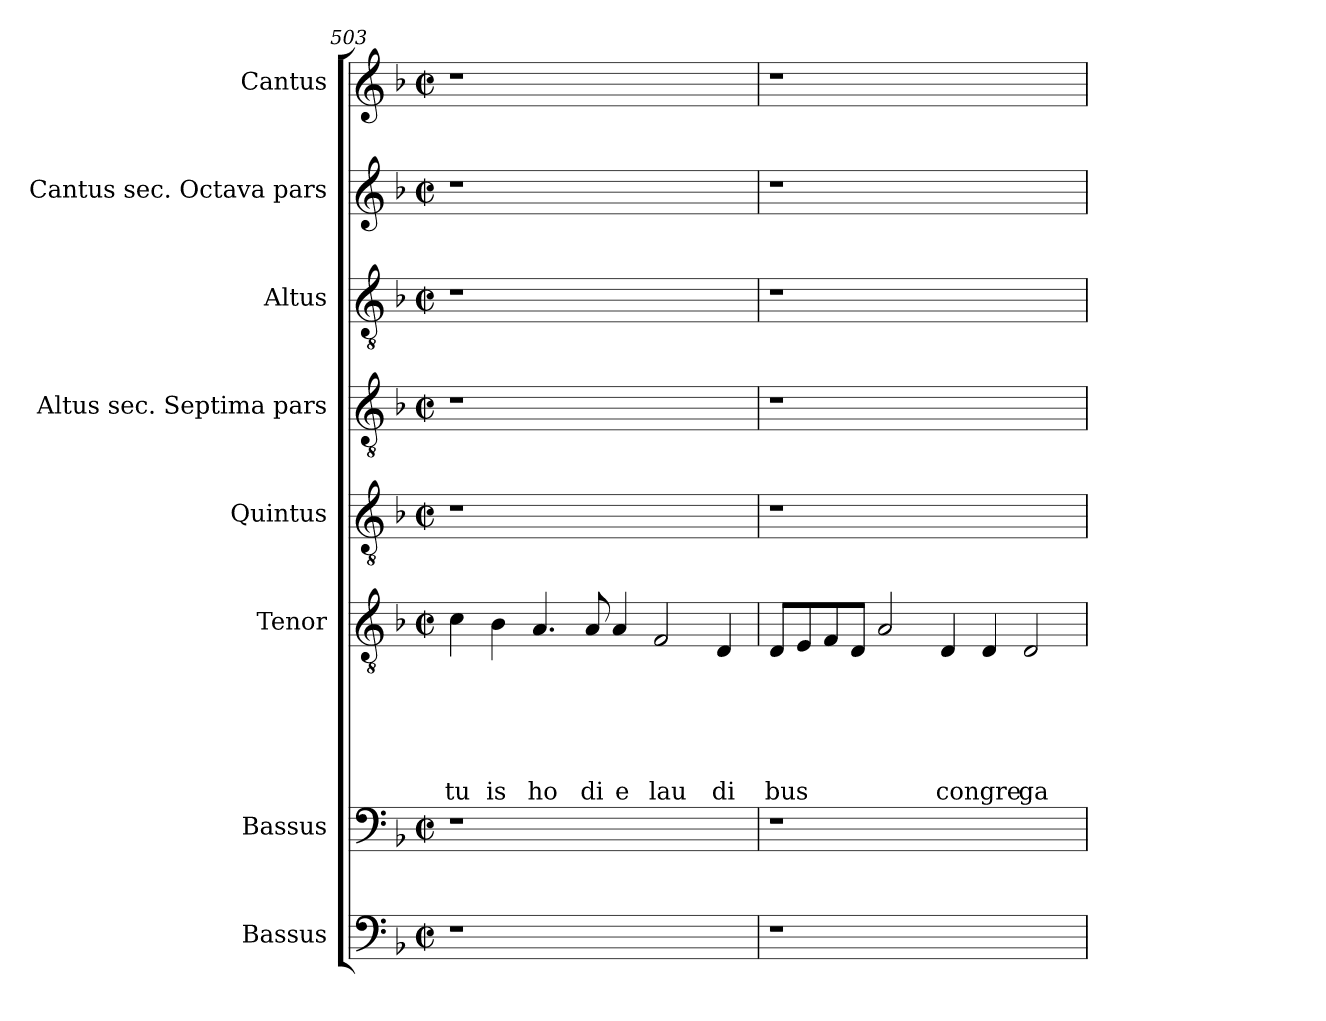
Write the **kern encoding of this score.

**kern	**kern	**kern	**text	**text	**text	**text	**text	**text	**kern	**kern	**kern	**kern	**kern
*part8	*part7	*part6	*part6	*part6	*part6	*part6	*part6	*part6	*part5	*part4	*part3	*part2	*part1
*staff8	*staff7	*staff6	*staff6	*staff6	*staff6	*staff6	*staff6	*staff6	*staff5	*staff4	*staff3	*staff2	*staff1
*I"Bassus	*I"Bassus	*I"Tenor	*	*	*	*	*	*	*I"Quintus	*I"Altus sec. Septima pars	*I"Altus	*I"Cantus sec. Octava pars	*I"Cantus
*	*I'Bassus	*I'Tenor	*	*	*	*	*	*	*I'Quintus	*	*I'Altus	*	*I'Cantus
*clefF4	*clefF4	*clefGv2	*	*	*	*	*	*	*clefGv2	*clefGv2	*clefGv2	*clefG2	*clefG2
*k[b-]	*k[b-]	*k[b-]	*	*	*	*	*	*	*k[b-]	*k[b-]	*k[b-]	*k[b-]	*k[b-]
*F:	*F:	*F:	*	*	*	*	*	*	*F:	*F:	*F:	*F:	*F:
*M2/2	*M2/2	*M2/2	*	*	*	*	*	*	*M2/2	*M2/2	*M2/2	*M2/2	*M2/2
*met(c|)	*met(c|)	*met(c|)	*	*	*	*	*	*	*met(c|)	*met(c|)	*met(c|)	*met(c|)	*met(c|)
=503	=503	=503	=503	=503	=503	=503	=503	=503	=503	=503	=503	=503	=503
!	!	!	!	!	!	!	!	!LO:LY:b	!	!	!	!	!
1r	1r	4c\	.	.	.	.	.	tu	1r	1r	1r	1r	1r
!	!	!	!	!	!	!	!	!LO:LY:b	!	!	!	!	!
.	.	4B-\	.	.	.	.	.	is	.	.	.	.	.
!	!	!	!	!	!	!	!	!LO:LY:b	!	!	!	!	!
.	.	4.A/	.	.	.	.	.	ho	.	.	.	.	.
!	!	!	!	!	!	!	!	!LO:LY:b	!	!	!	!	!
.	.	8A/	.	.	.	.	.	di	.	.	.	.	.
!	!	!	!	!	!	!	!	!LO:LY:b	!	!	!	!	!
1ryy	1ryy	4A/	.	.	.	.	.	e	1ryy	1ryy	1ryy	1ryy	1ryy
!	!	!	!	!	!	!	!	!LO:LY:b	!	!	!	!	!
.	.	2F/	.	.	.	.	.	lau	.	.	.	.	.
!	!	!	!	!	!	!	!	!LO:LY:b	!	!	!	!	!
.	.	4D/	.	.	.	.	.	di	.	.	.	.	.
!!LO:LB:g=z
=504	=504	=504	=504	=504	=504	=504	=504	=504	=504	=504	=504	=504	=504
!	!	!	!	!	!	!	!	!LO:LY:b	!	!	!	!	!
1r	1r	8D/L	.	.	.	.	.	bus	1r	1r	1r	1r	1r
.	.	8E/	.	.	.	.	.	.	.	.	.	.	.
.	.	8F/	.	.	.	.	.	.	.	.	.	.	.
.	.	8D/J	.	.	.	.	.	.	.	.	.	.	.
.	.	2A/	.	.	.	.	.	.	.	.	.	.	.
!	!	!	!	!	!	!	!	!LO:LY:b	!	!	!	!	!
1ryy	1ryy	4D/	.	.	.	.	.	congre	1ryy	1ryy	1ryy	1ryy	1ryy
.	.	4D/	.	.	.	.	.	.	.	.	.	.	.
!	!	!	!	!	!	!	!	!LO:LY:b	!	!	!	!	!
.	.	2D/	.	.	.	.	.	ga	.	.	.	.	.
=	=	=	=	=	=	=	=	=	=	=	=	=	=
*-	*-	*-	*-	*-	*-	*-	*-	*-	*-	*-	*-	*-	*-
